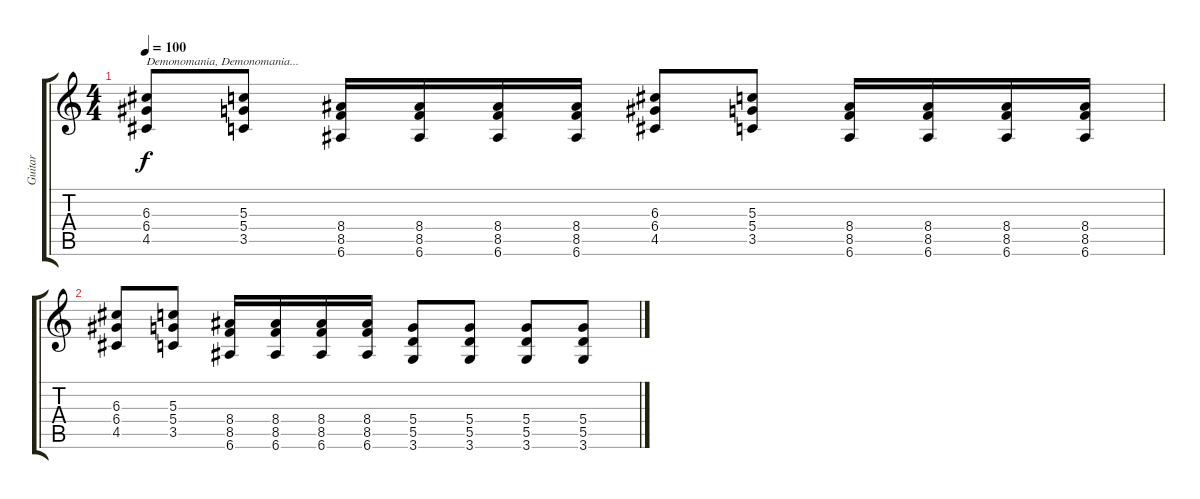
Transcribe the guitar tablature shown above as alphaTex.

\track ("Guitar" "Guitar") {instrument distortionguitar}
\staff {score tabs}
\tuning (E4 B3 G3 D3 A2 E2) {hide}
\ts (4 4)
\tempo 100
\clef g2
\ks c
(6.3 6.4 4.5).8{txt "Demonomania, Demonomania..." dy f} (5.3 5.4 3.5).8 (8.4 8.5 6.6).16 (8.4 8.5 6.6).16 (8.4 8.5 6.6).16 (8.4 8.5 6.6).16 (6.3 6.4 4.5).8 (5.3 5.4 3.5).8 (8.4 8.5 6.6).16 (8.4 8.5 6.6).16 (8.4 8.5 6.6).16 (8.4 8.5 6.6).16 |
(6.3 6.4 4.5).8 (5.3 5.4 3.5).8 (8.4 8.5 6.6).16 (8.4 8.5 6.6).16 (8.4 8.5 6.6).16 (8.4 8.5 6.6).16 (5.4 5.5 3.6).8 (5.4 5.5 3.6).8 (5.4 5.5 3.6).8 (5.4 5.5 3.6).8
